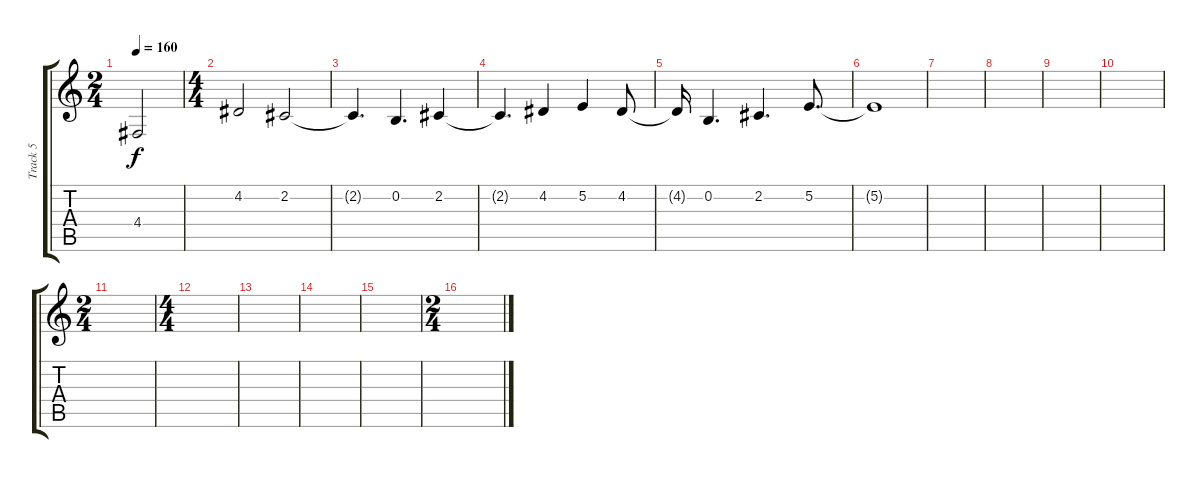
\track ("Track 5" "Track 5") {instrument flute}
\staff {score tabs}
\tuning (E4 B3 G3 D3 A2 E2) {hide}
\ts (2 4)
\tempo 160
\clef g2
\ks c
4.4{t}.2{dy f} |
\ts (4 4)
4.2.2 2.2.2 |
2.2{t}.4{d} 0.2.4{d} 2.2.4 |
2.2{t}.4{d} 4.2.4 5.2.4 4.2.8 |
4.2{t}.16 0.2.4{d} 2.2.4{d} 5.2.8{d} |
5.2{t}.1 |
|
|
|
|
\ts (2 4)
|
\ts (4 4)
|
|
|
|
\ts (2 4)
